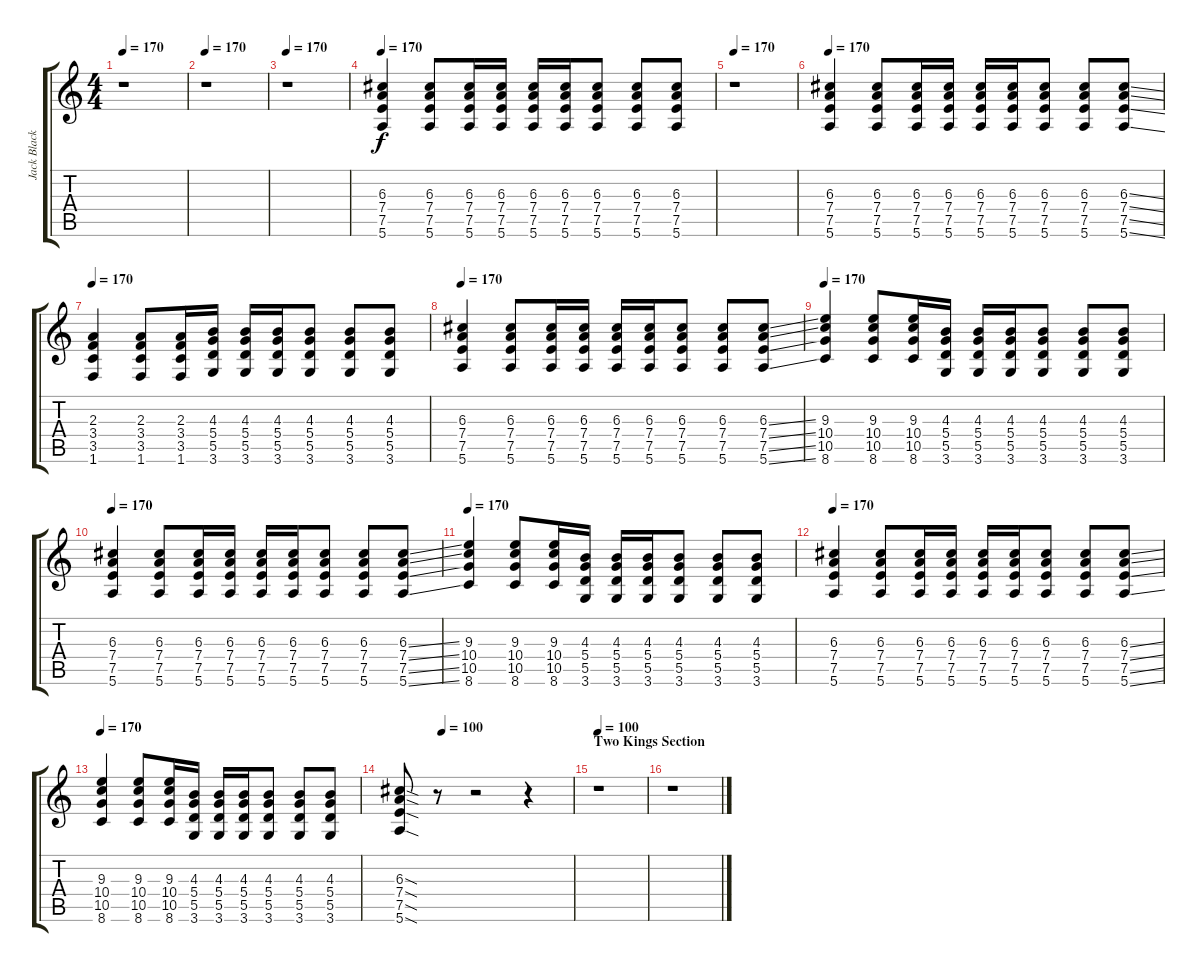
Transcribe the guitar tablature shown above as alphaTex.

\track ("Jack Black (Backing Guitar)" "Jack Black") {instrument acousticguitarsteel}
\staff {score tabs}
\tuning (E4 B3 G3 D3 A2 E2) {hide}
\ts (4 4)
\tempo 170
\clef g2
\ks c
r.1{dy f} |
\tempo 170
r.1 |
\tempo 170
r.1 |
\tempo 170
(6.3 7.4 7.5 5.6).4 (6.3 7.4 7.5 5.6).8 (6.3 7.4 7.5 5.6).16 (6.3 7.4 7.5 5.6).16 (6.3 7.4 7.5 5.6).16 (6.3 7.4 7.5 5.6).16 (6.3 7.4 7.5 5.6).8 (6.3 7.4 7.5 5.6).8 (6.3 7.4 7.5 5.6).8 |
\tempo 170
r.1 |
\tempo 170
(6.3 7.4 7.5 5.6).4 (6.3 7.4 7.5 5.6).8 (6.3 7.4 7.5 5.6).16 (6.3 7.4 7.5 5.6).16 (6.3 7.4 7.5 5.6).16 (6.3 7.4 7.5 5.6).16 (6.3 7.4 7.5 5.6).8 (6.3 7.4 7.5 5.6).8 (6.3{ss} 7.4{ss} 7.5{ss} 5.6{ss}).8 |
\tempo 170
(2.3 3.4 3.5 1.6).4 (2.3 3.4 3.5 1.6).8 (2.3 3.4 3.5 1.6).16 (4.3 5.4 5.5 3.6).16 (4.3 5.4 5.5 3.6).16 (4.3 5.4 5.5 3.6).16 (4.3 5.4 5.5 3.6).8 (4.3 5.4 5.5 3.6).8 (4.3 5.4 5.5 3.6).8 |
\tempo 170
(6.3 7.4 7.5 5.6).4 (6.3 7.4 7.5 5.6).8 (6.3 7.4 7.5 5.6).16 (6.3 7.4 7.5 5.6).16 (6.3 7.4 7.5 5.6).16 (6.3 7.4 7.5 5.6).16 (6.3 7.4 7.5 5.6).8 (6.3 7.4 7.5 5.6).8 (6.3{ss} 7.4{ss} 7.5{ss} 5.6{ss}).8 |
\tempo 170
(9.3 10.4 10.5 8.6).4 (9.3 10.4 10.5 8.6).8 (9.3 10.4 10.5 8.6).16 (4.3 5.4 5.5 3.6).16 (4.3 5.4 5.5 3.6).16 (4.3 5.4 5.5 3.6).16 (4.3 5.4 5.5 3.6).8 (4.3 5.4 5.5 3.6).8 (4.3 5.4 5.5 3.6).8 |
\tempo 170
(6.3 7.4 7.5 5.6).4 (6.3 7.4 7.5 5.6).8 (6.3 7.4 7.5 5.6).16 (6.3 7.4 7.5 5.6).16 (6.3 7.4 7.5 5.6).16 (6.3 7.4 7.5 5.6).16 (6.3 7.4 7.5 5.6).8 (6.3 7.4 7.5 5.6).8 (6.3{ss} 7.4{ss} 7.5{ss} 5.6{ss}).8 |
\tempo 170
(9.3 10.4 10.5 8.6).4 (9.3 10.4 10.5 8.6).8 (9.3 10.4 10.5 8.6).16 (4.3 5.4 5.5 3.6).16 (4.3 5.4 5.5 3.6).16 (4.3 5.4 5.5 3.6).16 (4.3 5.4 5.5 3.6).8 (4.3 5.4 5.5 3.6).8 (4.3 5.4 5.5 3.6).8 |
\tempo 170
(6.3 7.4 7.5 5.6).4 (6.3 7.4 7.5 5.6).8 (6.3 7.4 7.5 5.6).16 (6.3 7.4 7.5 5.6).16 (6.3 7.4 7.5 5.6).16 (6.3 7.4 7.5 5.6).16 (6.3 7.4 7.5 5.6).8 (6.3 7.4 7.5 5.6).8 (6.3{ss} 7.4{ss} 7.5{ss} 5.6{ss}).8 |
\tempo 170
(9.3 10.4 10.5 8.6).4 (9.3 10.4 10.5 8.6).8 (9.3 10.4 10.5 8.6).16 (4.3 5.4 5.5 3.6).16 (4.3 5.4 5.5 3.6).16 (4.3 5.4 5.5 3.6).16 (4.3 5.4 5.5 3.6).8 (4.3 5.4 5.5 3.6).8 (4.3 5.4 5.5 3.6).8 |
\tempo (100 0.25)
(6.3{sod} 7.4{sod} 7.5{sod} 5.6{sod}).8 r.8 r.2 r.4 |
\section ("" "Two Kings Section")
\tempo 100
r.1 |
r.1
